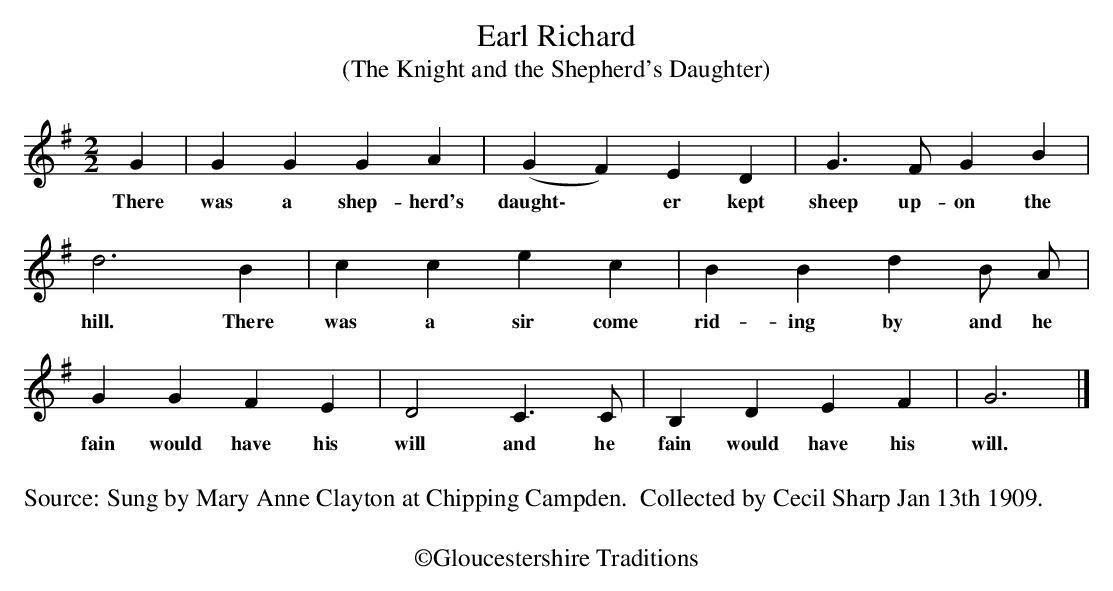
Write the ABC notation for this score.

X:1
T:Earl Richard
T:(The Knight and the Shepherd's Daughter)
L:1/4
M:2/2
K:G
G | G G G A | (G F) E D | G3/2 F/ G B |$ d3 B | c c e c | B B d B/ A/ |$ G G F E | D2 C3/2 C/ |
w: There|was a shep- herd's|daught\- * er kept|sheep up- on the|hill. There|was a sir come|rid- ing by and he|fain would have his|will and he|
B, D E F | G3 |]
w: fain would have his|will.|
W:
